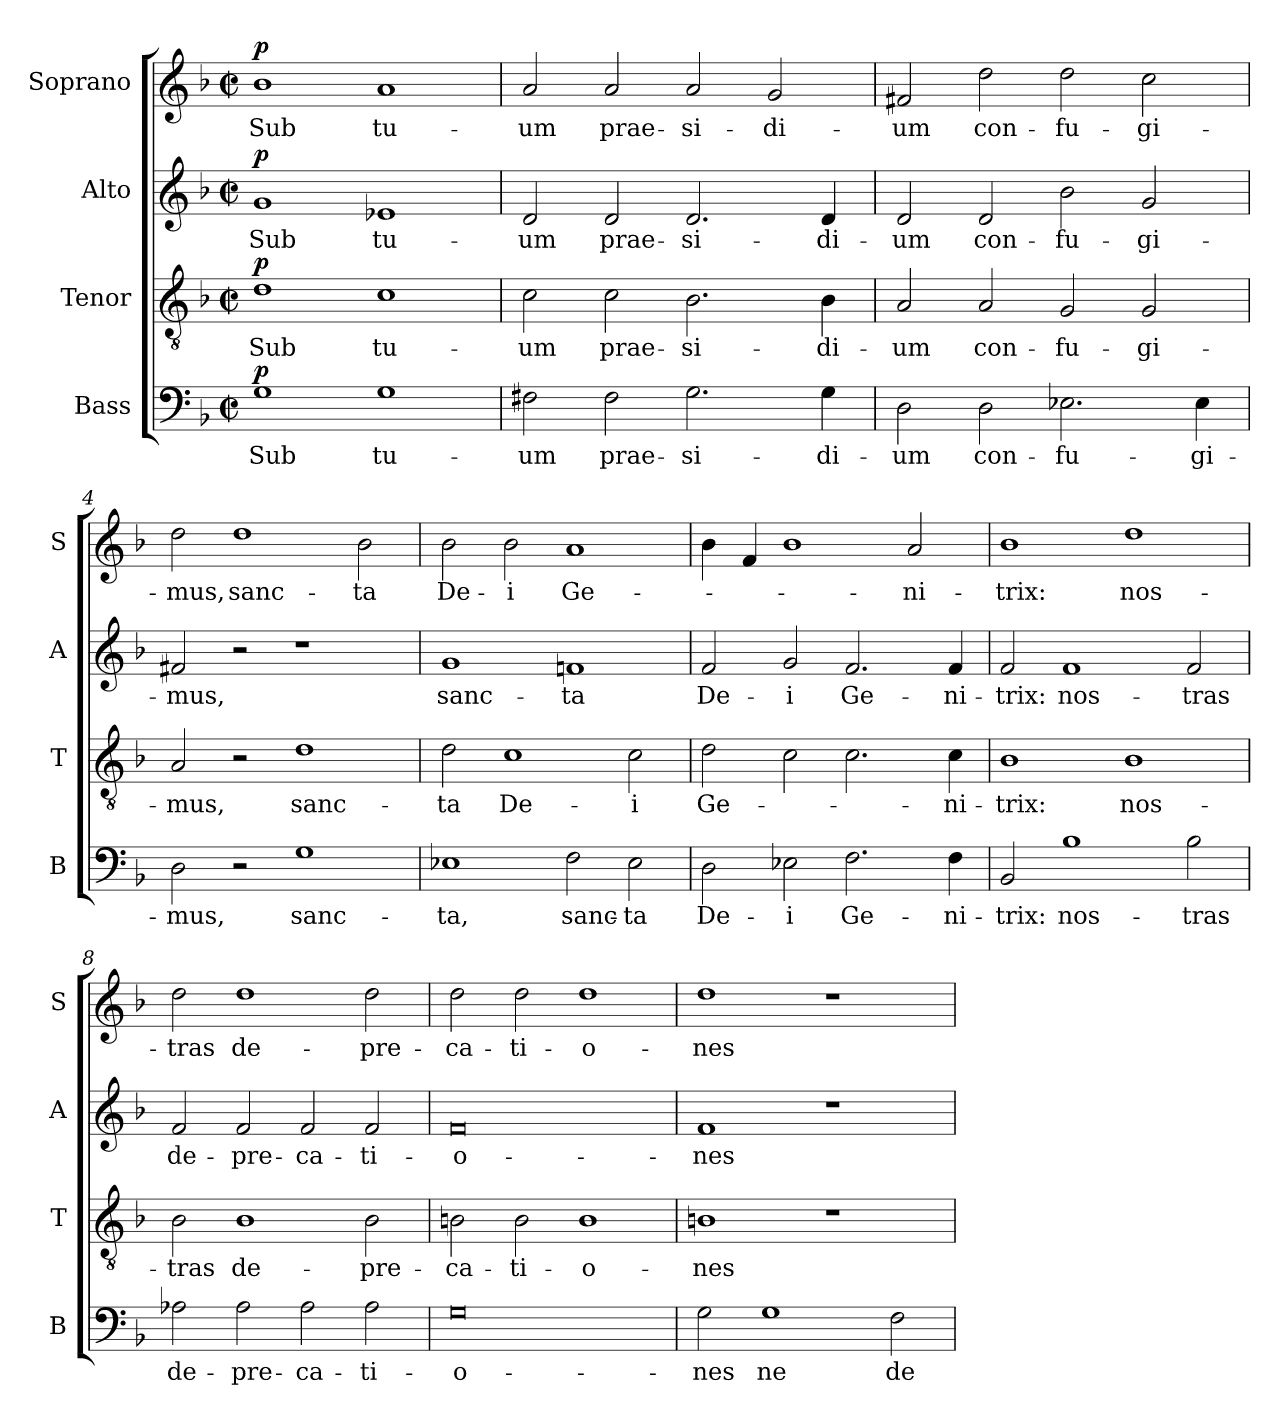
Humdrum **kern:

**kern	**text	**dynam	**kern	**text	**dynam	**kern	**text	**dynam	**kern	**text	**dynam
*part4	*part4	*part4	*part3	*part3	*part3	*part2	*part2	*part2	*part1	*part1	*part1
*staff4	*staff4	*staff4	*staff3	*staff3	*staff3	*staff2	*staff2	*staff2	*staff1	*staff1	*staff1
*I"Bass	*	*	*I"Tenor	*	*	*I"Alto	*	*	*I"Soprano	*	*
*I'B	*	*	*I'T	*	*	*I'A	*	*	*I'S	*	*
*clefF4	*	*	*clefGv2	*	*	*clefG2	*	*	*clefG2	*	*
*k[b-]	*	*	*k[b-]	*	*	*k[b-]	*	*	*k[b-]	*	*
*F:	*	*	*F:	*	*	*F:	*	*	*F:	*	*
*M2/2	*	*	*M2/2	*	*	*M2/2	*	*	*M2/2	*	*
*met(c|)	*	*	*met(c|)	*	*	*met(c|)	*	*	*met(c|)	*	*
=1	=1	=1	=1	=1	=1	=1	=1	=1	=1	=1	=1
!	!LO:LY:b	!LO:DY:a	!	!LO:LY:b	!LO:DY:a	!	!LO:LY:b	!LO:DY:a	!	!LO:LY:b	!LO:DY:a
1G	Sub	p	1d	Sub	p	1g	Sub	p	1b-	Sub	p
!	!LO:LY:b	!	!	!LO:LY:b	!	!	!LO:LY:b	!	!	!LO:LY:b	!
1G	tu-	.	1c	tu-	.	1e-X	tu-	.	1a	tu-	.
=2	=2	=2	=2	=2	=2	=2	=2	=2	=2	=2	=2
!	!LO:LY:b	!	!	!LO:LY:b	!	!	!LO:LY:b	!	!	!LO:LY:b	!
2F#X\	-um	.	2c\	-um	.	2d/	-um	.	2a/	-um	.
!	!LO:LY:b	!	!	!LO:LY:b	!	!	!LO:LY:b	!	!	!LO:LY:b	!
2F#\	prae-	.	2c\	prae-	.	2d/	prae-	.	2a/	prae-	.
!	!LO:LY:b	!	!	!LO:LY:b	!	!	!LO:LY:b	!	!	!LO:LY:b	!
2.G\	-si-	.	2.B-\	-si-	.	2.d/	-si-	.	2a/	-si-	.
!	!	!	!	!	!	!	!	!	!	!LO:LY:b	!
.	.	.	.	.	.	.	.	.	2g/	-di-	.
!	!LO:LY:b	!	!	!LO:LY:b	!	!	!LO:LY:b	!	!	!	!
4G\	-di-	.	4B-\	-di-	.	4d/	-di-	.	.	.	.
=3	=3	=3	=3	=3	=3	=3	=3	=3	=3	=3	=3
!	!LO:LY:b	!	!	!LO:LY:b	!	!	!LO:LY:b	!	!	!LO:LY:b	!
2D\	-um	.	2A/	-um	.	2d/	-um	.	2f#X/	-um	.
!	!LO:LY:b	!	!	!LO:LY:b	!	!	!LO:LY:b	!	!	!LO:LY:b	!
2D\	con-	.	2A/	con-	.	2d/	con-	.	2dd\	con-	.
!	!LO:LY:b	!	!	!LO:LY:b	!	!	!LO:LY:b	!	!	!LO:LY:b	!
2.E-X\	-fu-	.	2G/	-fu-	.	2b-\	-fu-	.	2dd\	-fu-	.
!	!	!	!	!LO:LY:b	!	!	!LO:LY:b	!	!	!LO:LY:b	!
.	.	.	2G/	-gi-	.	2g/	-gi-	.	2cc\	-gi-	.
!	!LO:LY:b	!	!	!	!	!	!	!	!	!	!
4E-\	-gi-	.	.	.	.	.	.	.	.	.	.
=4	=4	=4	=4	=4	=4	=4	=4	=4	=4	=4	=4
!	!LO:LY:b	!	!	!LO:LY:b	!	!	!LO:LY:b	!	!	!LO:LY:b	!
2D\	-mus,	.	2A/	-mus,	.	2f#X/	-mus,	.	2dd\	-mus,	.
!	!	!	!	!	!	!	!	!	!	!LO:LY:b	!
2r	.	.	2r	.	.	2r	.	.	1dd	sanc-	.
!	!LO:LY:b	!	!	!LO:LY:b	!	!	!	!	!	!	!
1G	sanc-	.	1d	sanc-	.	1r	.	.	.	.	.
!	!	!	!	!	!	!	!	!	!	!LO:LY:b	!
.	.	.	.	.	.	.	.	.	2b-\	-ta	.
!!LO:LB:g=z
=5	=5	=5	=5	=5	=5	=5	=5	=5	=5	=5	=5
!	!LO:LY:b	!	!	!LO:LY:b	!	!	!LO:LY:b	!	!	!LO:LY:b	!
1E-X	-ta,	.	2d\	-ta	.	1g	sanc-	.	2b-\	De-	.
!	!	!	!	!LO:LY:b	!	!	!	!	!	!LO:LY:b	!
.	.	.	1c	De-	.	.	.	.	2b-\	-i	.
!	!LO:LY:b	!	!	!	!	!	!LO:LY:b	!	!	!LO:LY:b	!
2F\	sanc-	.	.	.	.	1fn	-ta	.	1a	Ge-	.
!	!LO:LY:b	!	!	!LO:LY:b	!	!	!	!	!	!	!
2E-\	-ta	.	2c\	-i	.	.	.	.	.	.	.
=6	=6	=6	=6	=6	=6	=6	=6	=6	=6	=6	=6
!	!LO:LY:b	!	!	!LO:LY:b	!	!	!LO:LY:b	!	!	!	!
2D\	De-	.	2d\	Ge-	.	2f/	De-	.	4b-\	.	.
.	.	.	.	.	.	.	.	.	4f/	.	.
!	!LO:LY:b	!	!	!	!	!	!LO:LY:b	!	!	!	!
2E-X\	-i	.	2c\	.	.	2g/	-i	.	1b-	.	.
!	!LO:LY:b	!	!	!	!	!	!LO:LY:b	!	!	!	!
2.F\	Ge-	.	2.c\	.	.	2.f/	Ge-	.	.	.	.
!	!	!	!	!	!	!	!	!	!	!LO:LY:b	!
.	.	.	.	.	.	.	.	.	2a/	-ni-	.
!	!LO:LY:b	!	!	!LO:LY:b	!	!	!LO:LY:b	!	!	!	!
4F\	-ni-	.	4c\	-ni-	.	4f/	-ni-	.	.	.	.
=7	=7	=7	=7	=7	=7	=7	=7	=7	=7	=7	=7
!	!LO:LY:b	!	!	!LO:LY:b	!	!	!LO:LY:b	!	!	!LO:LY:b	!
2BB-/	-trix:	.	1B-	-trix:	.	2f/	-trix:	.	1b-	-trix:	.
!	!LO:LY:b	!	!	!	!	!	!LO:LY:b	!	!	!	!
1B-	nos-	.	.	.	.	1f	nos-	.	.	.	.
!	!	!	!	!LO:LY:b	!	!	!	!	!	!LO:LY:b	!
.	.	.	1B-	nos-	.	.	.	.	1dd	nos-	.
!	!LO:LY:b	!	!	!	!	!	!LO:LY:b	!	!	!	!
2B-\	-tras	.	.	.	.	2f/	-tras	.	.	.	.
=8	=8	=8	=8	=8	=8	=8	=8	=8	=8	=8	=8
!	!LO:LY:b	!	!	!LO:LY:b	!	!	!LO:LY:b	!	!	!LO:LY:b	!
2A-X\	de-	.	2B-\	-tras	.	2f/	de-	.	2dd\	-tras	.
!	!LO:LY:b	!	!	!LO:LY:b	!	!	!LO:LY:b	!	!	!LO:LY:b	!
2A-\	-pre-	.	1B-	de-	.	2f/	-pre-	.	1dd	de-	.
!	!LO:LY:b	!	!	!	!	!	!LO:LY:b	!	!	!	!
2A-\	-ca-	.	.	.	.	2f/	-ca-	.	.	.	.
!	!LO:LY:b	!	!	!LO:LY:b	!	!	!LO:LY:b	!	!	!LO:LY:b	!
2A-\	-ti-	.	2B-\	-pre-	.	2f/	-ti-	.	2dd\	-pre-	.
!!LO:LB:g=z
=9	=9	=9	=9	=9	=9	=9	=9	=9	=9	=9	=9
!	!LO:LY:b	!	!	!LO:LY:b	!	!	!LO:LY:b	!	!	!LO:LY:b	!
0G	-o-	.	2Bn\	-ca-	.	0f	-o-	.	2dd\	-ca-	.
!	!	!	!	!LO:LY:b	!	!	!	!	!	!LO:LY:b	!
.	.	.	2B\	-ti-	.	.	.	.	2dd\	-ti-	.
!	!	!	!	!LO:LY:b	!	!	!	!	!	!LO:LY:b	!
.	.	.	1B	-o-	.	.	.	.	1dd	-o-	.
=10	=10	=10	=10	=10	=10	=10	=10	=10	=10	=10	=10
!	!LO:LY:b	!	!	!LO:LY:b	!	!	!LO:LY:b	!	!	!LO:LY:b	!
2G\	-nes	.	1Bn	-nes	.	1f	-nes	.	1dd	-nes	.
!	!LO:LY:b	!	!	!	!	!	!	!	!	!	!
1G	ne	.	.	.	.	.	.	.	.	.	.
.	.	.	1r	.	.	1r	.	.	1r	.	.
!	!LO:LY:b	!	!	!	!	!	!	!	!	!	!
2F\	de-	.	.	.	.	.	.	.	.	.	.
=	=	=	=	=	=	=	=	=	=	=	=
*-	*-	*-	*-	*-	*-	*-	*-	*-	*-	*-	*-
